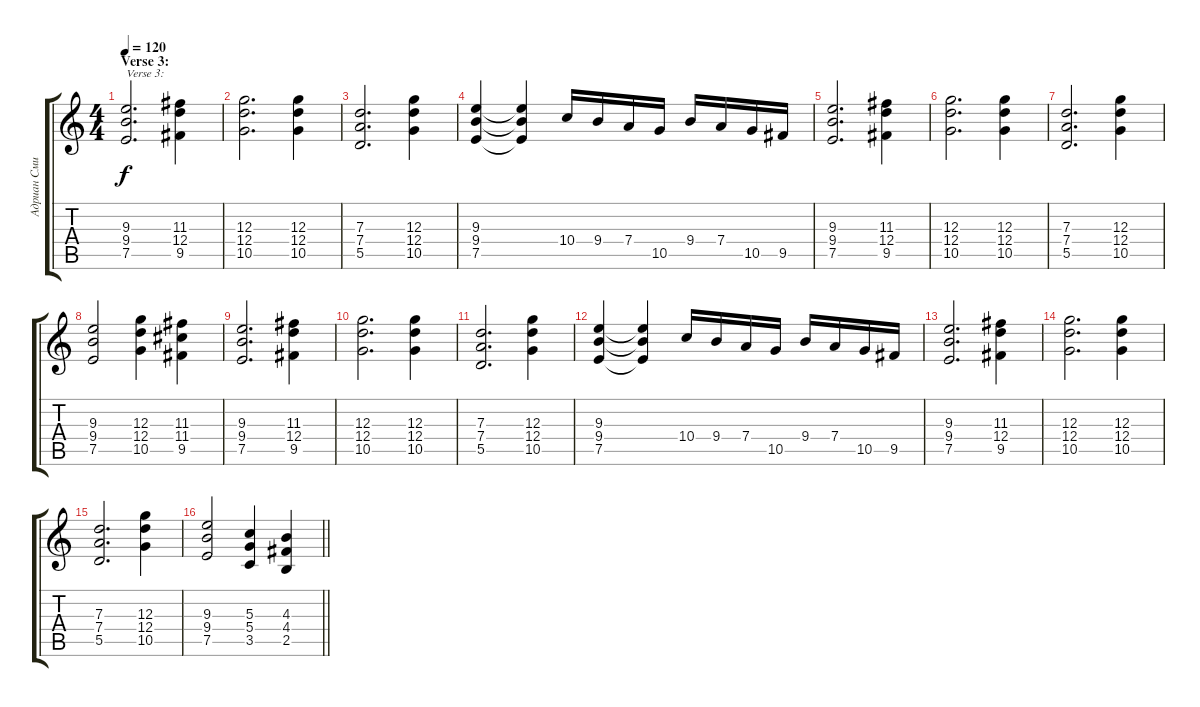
\track ("Адриан Смит" "Адриан Сми") {instrument overdrivenguitar}
\staff {score tabs}
\tuning (E4 B3 G3 D3 A2 E2) {hide}
\ts (4 4)
\section ("" "Verse 3:")
\tempo 120
\clef g2
\ks c
(9.3 9.4 7.5).2{d txt "Verse 3:" dy f} (11.3 12.4 9.5).4 |
(12.3 12.4 10.5).2{d} (12.3 12.4 10.5).4 |
(7.3 7.4 5.5).2{d} (12.3 12.4 10.5).4 |
(9.3 9.4 7.5).4 (9.3{t} 9.4{t} 7.5{t}).4 10.4.16 9.4.16 7.4.16 10.5.16 9.4.16 7.4.16 10.5.16 9.5.16 |
(9.3 9.4 7.5).2{d} (11.3 12.4 9.5).4 |
(12.3 12.4 10.5).2{d} (12.3 12.4 10.5).4 |
(7.3 7.4 5.5).2{d} (12.3 12.4 10.5).4 |
(9.3 9.4 7.5).2 (12.3 12.4 10.5).4 (11.3 11.4 9.5).4 |
(9.3 9.4 7.5).2{d} (11.3 12.4 9.5).4 |
(12.3 12.4 10.5).2{d} (12.3 12.4 10.5).4 |
(7.3 7.4 5.5).2{d} (12.3 12.4 10.5).4 |
(9.3 9.4 7.5).4 (9.3{t} 9.4{t} 7.5{t}).4 10.4.16 9.4.16 7.4.16 10.5.16 9.4.16 7.4.16 10.5.16 9.5.16 |
(9.3 9.4 7.5).2{d} (11.3 12.4 9.5).4 |
(12.3 12.4 10.5).2{d} (12.3 12.4 10.5).4 |
(7.3 7.4 5.5).2{d} (12.3 12.4 10.5).4 |
\barLineRight lightlight
(9.3 9.4 7.5).2 (5.3 5.4 3.5).4 (4.3 4.4 2.5).4
